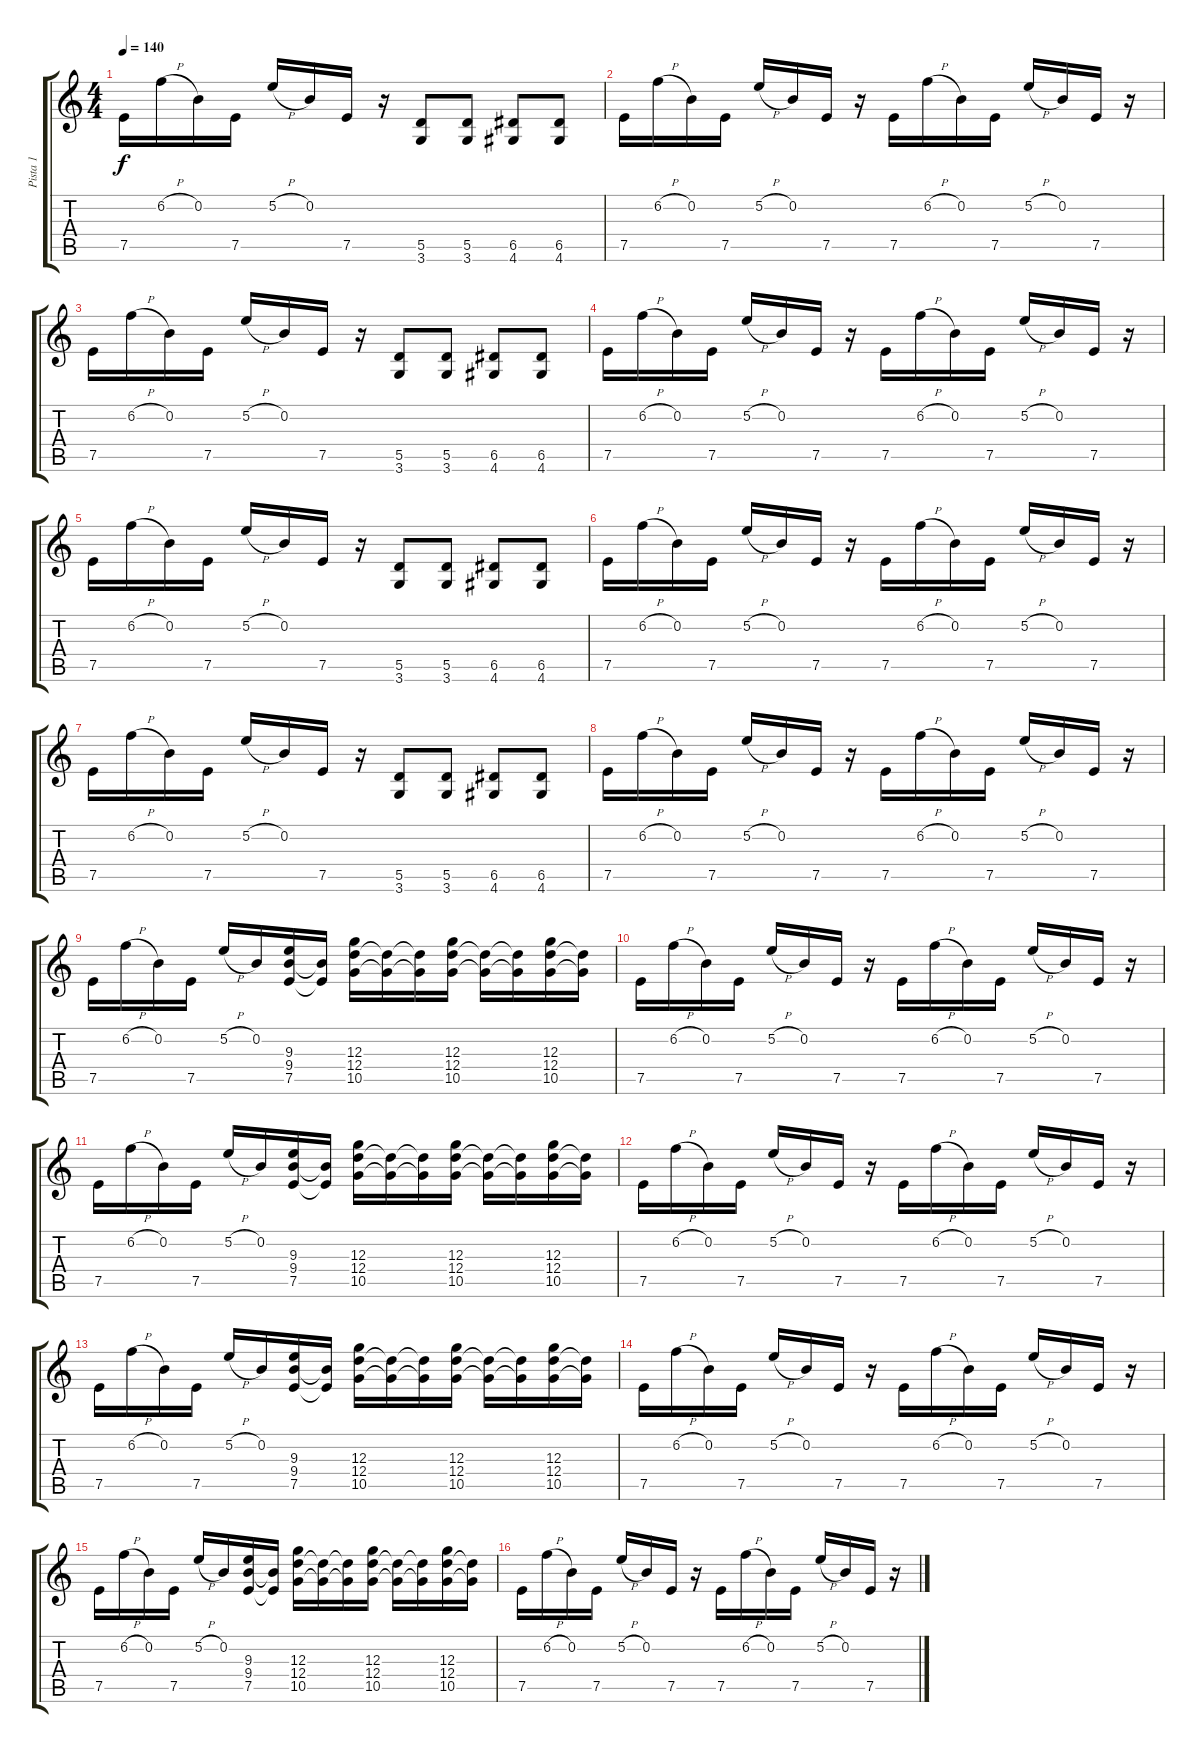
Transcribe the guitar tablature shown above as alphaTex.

\track ("Pista 1" "Pista 1") {instrument overdrivenguitar}
\staff {score tabs}
\tuning (E4 B3 G3 D3 A2 E2) {hide}
\ts (4 4)
\tempo 140
\clef g2
\ks c
7.5.16{dy f} 6.2{h}.16 0.2.16 7.5.16 5.2{h}.16 0.2.16 7.5.16 r.16 (5.5 3.6).8 (5.5 3.6).8 (6.5 4.6).8 (6.5 4.6).8 |
7.5.16 6.2{h}.16 0.2.16 7.5.16 5.2{h}.16 0.2.16 7.5.16 r.16 7.5.16 6.2{h}.16 0.2.16 7.5.16 5.2{h}.16 0.2.16 7.5.16 r.16 |
7.5.16 6.2{h}.16 0.2.16 7.5.16 5.2{h}.16 0.2.16 7.5.16 r.16 (5.5 3.6).8 (5.5 3.6).8 (6.5 4.6).8 (6.5 4.6).8 |
7.5.16 6.2{h}.16 0.2.16 7.5.16 5.2{h}.16 0.2.16 7.5.16 r.16 7.5.16 6.2{h}.16 0.2.16 7.5.16 5.2{h}.16 0.2.16 7.5.16 r.16 |
7.5.16 6.2{h}.16 0.2.16 7.5.16 5.2{h}.16 0.2.16 7.5.16 r.16 (5.5 3.6).8 (5.5 3.6).8 (6.5 4.6).8 (6.5 4.6).8 |
7.5.16 6.2{h}.16 0.2.16 7.5.16 5.2{h}.16 0.2.16 7.5.16 r.16 7.5.16 6.2{h}.16 0.2.16 7.5.16 5.2{h}.16 0.2.16 7.5.16 r.16 |
7.5.16 6.2{h}.16 0.2.16 7.5.16 5.2{h}.16 0.2.16 7.5.16 r.16 (5.5 3.6).8 (5.5 3.6).8 (6.5 4.6).8 (6.5 4.6).8 |
7.5.16 6.2{h}.16 0.2.16 7.5.16 5.2{h}.16 0.2.16 7.5.16 r.16 7.5.16 6.2{h}.16 0.2.16 7.5.16 5.2{h}.16 0.2.16 7.5.16 r.16 |
7.5.16 6.2{h}.16 0.2.16 7.5.16 5.2{h}.16 0.2.16 (9.3 9.4 7.5).16 (9.4{t} 7.5{t}).16 (12.3 12.4 10.5).16 (12.4{t} 10.5{t}).16 (12.4{t} 10.5{t}).16 (12.3 12.4 10.5).16 (12.4{t} 10.5{t}).16 (12.4{t} 10.5{t}).16 (12.3 12.4 10.5).16 (12.4{t} 10.5{t}).16 |
7.5.16 6.2{h}.16 0.2.16 7.5.16 5.2{h}.16 0.2.16 7.5.16 r.16 7.5.16 6.2{h}.16 0.2.16 7.5.16 5.2{h}.16 0.2.16 7.5.16 r.16 |
7.5.16 6.2{h}.16 0.2.16 7.5.16 5.2{h}.16 0.2.16 (9.3 9.4 7.5).16 (9.4{t} 7.5{t}).16 (12.3 12.4 10.5).16 (12.4{t} 10.5{t}).16 (12.4{t} 10.5{t}).16 (12.3 12.4 10.5).16 (12.4{t} 10.5{t}).16 (12.4{t} 10.5{t}).16 (12.3 12.4 10.5).16 (12.4{t} 10.5{t}).16 |
7.5.16 6.2{h}.16 0.2.16 7.5.16 5.2{h}.16 0.2.16 7.5.16 r.16 7.5.16 6.2{h}.16 0.2.16 7.5.16 5.2{h}.16 0.2.16 7.5.16 r.16 |
7.5.16 6.2{h}.16 0.2.16 7.5.16 5.2{h}.16 0.2.16 (9.3 9.4 7.5).16 (9.4{t} 7.5{t}).16 (12.3 12.4 10.5).16 (12.4{t} 10.5{t}).16 (12.4{t} 10.5{t}).16 (12.3 12.4 10.5).16 (12.4{t} 10.5{t}).16 (12.4{t} 10.5{t}).16 (12.3 12.4 10.5).16 (12.4{t} 10.5{t}).16 |
7.5.16 6.2{h}.16 0.2.16 7.5.16 5.2{h}.16 0.2.16 7.5.16 r.16 7.5.16 6.2{h}.16 0.2.16 7.5.16 5.2{h}.16 0.2.16 7.5.16 r.16 |
7.5.16 6.2{h}.16 0.2.16 7.5.16 5.2{h}.16 0.2.16 (9.3 9.4 7.5).16 (9.4{t} 7.5{t}).16 (12.3 12.4 10.5).16 (12.4{t} 10.5{t}).16 (12.4{t} 10.5{t}).16 (12.3 12.4 10.5).16 (12.4{t} 10.5{t}).16 (12.4{t} 10.5{t}).16 (12.3 12.4 10.5).16 (12.4{t} 10.5{t}).16 |
7.5.16 6.2{h}.16 0.2.16 7.5.16 5.2{h}.16 0.2.16 7.5.16 r.16 7.5.16 6.2{h}.16 0.2.16 7.5.16 5.2{h}.16 0.2.16 7.5.16 r.16
